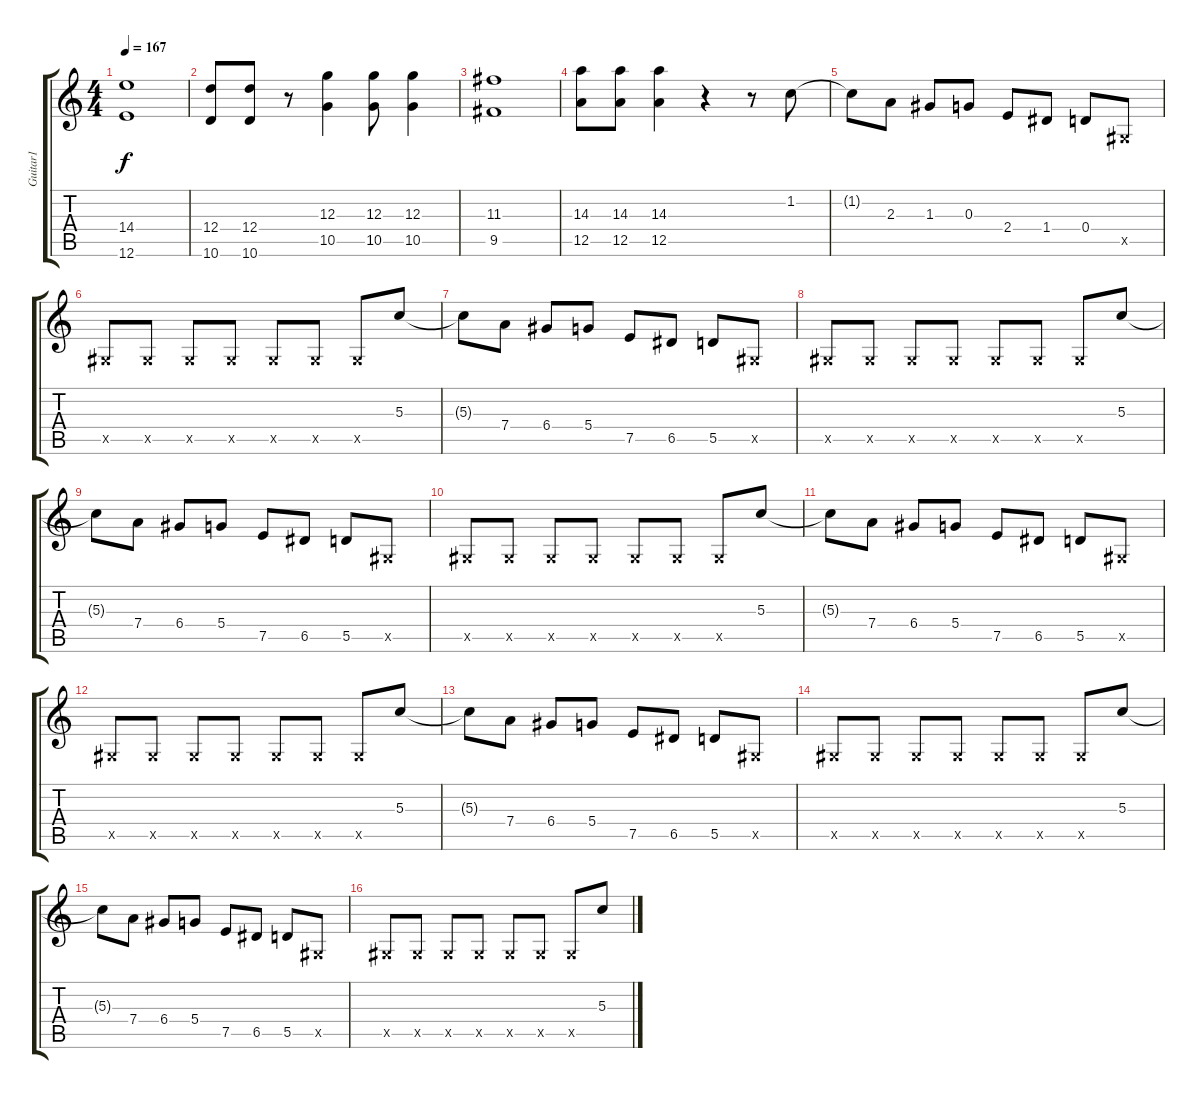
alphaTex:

\track ("Guitar1" "Guitar1") {instrument distortionguitar}
\staff {score tabs}
\tuning (E4 B3 G3 D3 A2 E2) {hide}
\ts (4 4)
\tempo 167
\clef g2
\ks c
(14.4 12.6).1{dy f} |
(12.4 10.6).8 (12.4 10.6).8 r.8 (12.3 10.5).4 (12.3 10.5).8 (12.3 10.5).4 |
(11.3 9.5).1 |
(14.3 12.5).8 (14.3 12.5).8 (14.3 12.5).4 r.4 r.8 1.2.8 |
1.2{t}.8 2.3.8 1.3.8 0.3.8 2.4.8 1.4.8 0.4.8 -1.5{x}.8 |
-1.5{x}.8 -1.5{x}.8 -1.5{x}.8 -1.5{x}.8 -1.5{x}.8 -1.5{x}.8 -1.5{x}.8 5.3.8 |
5.3{t}.8 7.4.8 6.4.8 5.4.8 7.5.8 6.5.8 5.5.8 -1.5{x}.8 |
-1.5{x}.8 -1.5{x}.8 -1.5{x}.8 -1.5{x}.8 -1.5{x}.8 -1.5{x}.8 -1.5{x}.8 5.3.8 |
5.3{t}.8 7.4.8 6.4.8 5.4.8 7.5.8 6.5.8 5.5.8 -1.5{x}.8 |
-1.5{x}.8 -1.5{x}.8 -1.5{x}.8 -1.5{x}.8 -1.5{x}.8 -1.5{x}.8 -1.5{x}.8 5.3.8 |
5.3{t}.8 7.4.8 6.4.8 5.4.8 7.5.8 6.5.8 5.5.8 -1.5{x}.8 |
-1.5{x}.8 -1.5{x}.8 -1.5{x}.8 -1.5{x}.8 -1.5{x}.8 -1.5{x}.8 -1.5{x}.8 5.3.8 |
5.3{t}.8 7.4.8 6.4.8 5.4.8 7.5.8 6.5.8 5.5.8 -1.5{x}.8 |
-1.5{x}.8 -1.5{x}.8 -1.5{x}.8 -1.5{x}.8 -1.5{x}.8 -1.5{x}.8 -1.5{x}.8 5.3.8 |
5.3{t}.8 7.4.8 6.4.8 5.4.8 7.5.8 6.5.8 5.5.8 -1.5{x}.8 |
-1.5{x}.8 -1.5{x}.8 -1.5{x}.8 -1.5{x}.8 -1.5{x}.8 -1.5{x}.8 -1.5{x}.8 5.3.8
